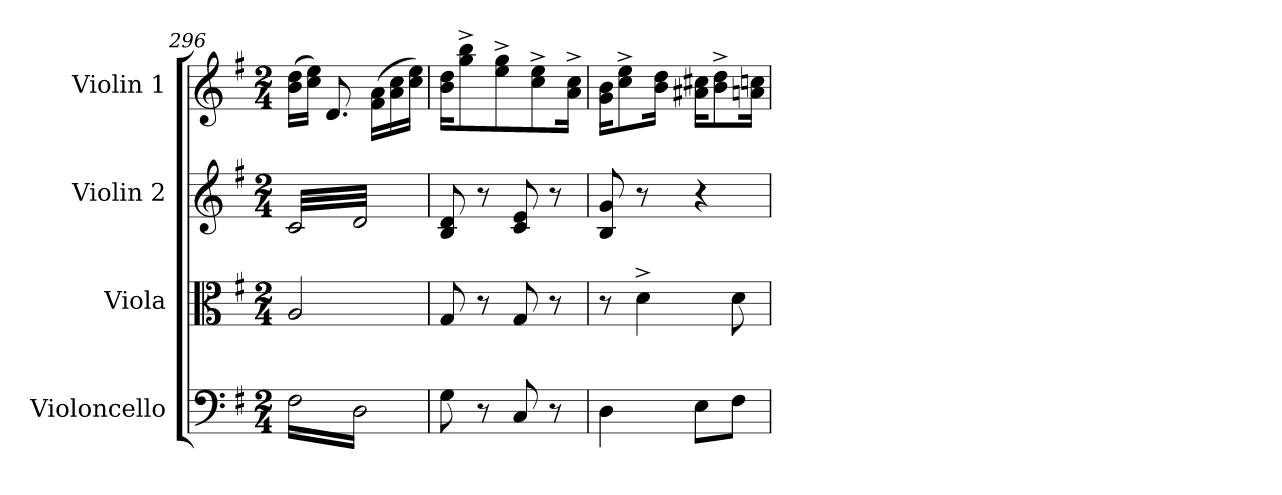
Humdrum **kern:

**kern	**kern	**kern	**kern
*part4	*part3	*part2	*part1
*staff4	*staff3	*staff2	*staff1
*I"Violoncello	*I"Viola	*I"Violin 2	*I"Violin 1
*I'Vc	*I'Vla	*I'Vln	*I'Vln
*clefF4	*clefC3	*clefG2	*clefG2
*k[f#]	*k[f#]	*k[f#]	*k[f#]
*M2/4	*M2/4	*M2/4	*M2/4
=296	=296	=296	=296
*tremolo	*	*	*
*	*	*tremolo	*
16F#\LL	2A/	32c/LLL	(>16b\ 16dd\LL
.	.	32d/	.
16D\	.	32c/	16cc\ 16ee\JJ)
.	.	32d/	.
16F#\	.	32c/	8.d/
.	.	32d/	.
16D\	.	32c/	.
.	.	32d/	.
16F#\	.	32c/	.
.	.	32d/	.
16D\	.	32c/	(16f#\ 16a\LL
.	.	32d/	.
16F#\	.	32c/	16a\ 16cc\
.	.	32d/	.
16D\JJ	.	32c/	16cc\ 16ee\JJ)
*Xtremolo	*	*	*
.	.	32d/JJJ	.
*	*	*Xtremolo	*
=297	=297	=297	=297
8G\	8G/	8B/ 8d/	16b\ 16dd\KL
.	.	.	.
.	.	.	8gg\^ 8bb\^
.	.	.	.
8r	8r	8r	.
.	.	.	.
.	.	.	8ee\^ 8gg\^
.	.	.	.
8C/	8G/	8c/ 8e/	.
.	.	.	8cc\^ 8ee\^
8r	8r	8r	.
.	.	.	16a\^ 16cc\^Jk
=298	=298	=298	=298
4D\	8r	8B/ 8g/	16g\ 16b\KL
.	.	.	8cc\^ 8ee\^
.	4d^\	8r	.
.	.	.	16b\ 16dd\Jk
8E\L	.	4r	16a#X\ 16cc#X\KL
.	.	.	8b\^ 8dd\^
8F#\J	8d\	.	.
.	.	.	16an\ 16ccn\Jk
=	=	=	=
*-	*-	*-	*-
